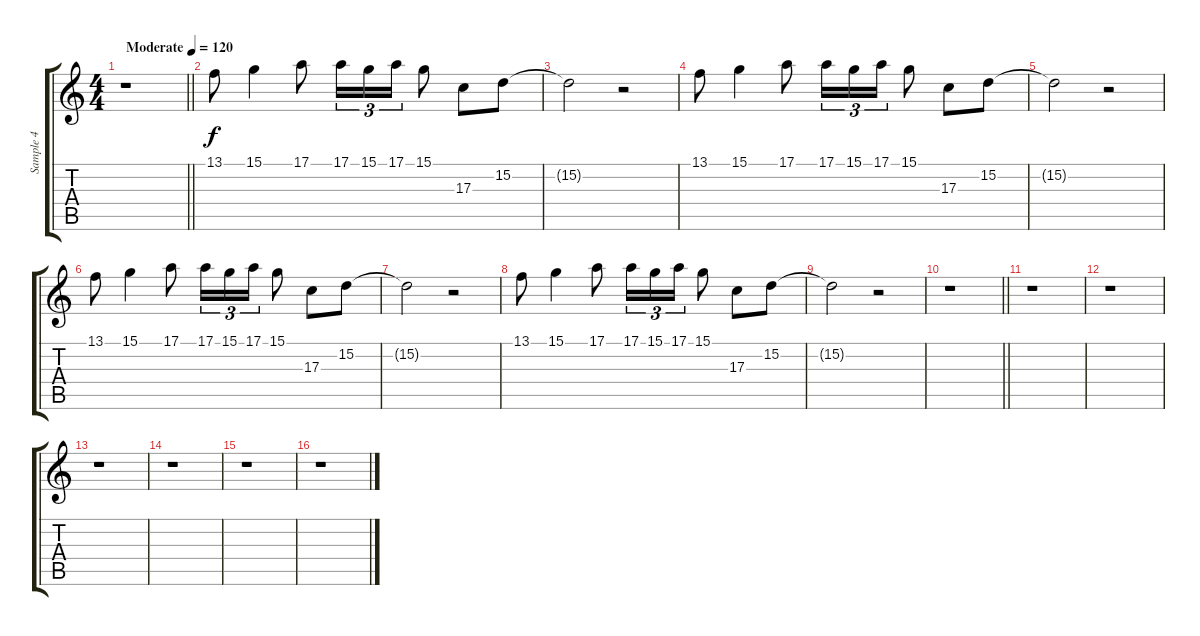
\track ("Sample 4" "Sample 4") {instrument lead1square}
\staff {score tabs}
\tuning (E4 B3 G3 D3 A2 E2) {hide}
\ts (4 4)
\tempo (120 "Moderate")
\clef g2
\barLineRight lightlight
\ks c
r.1{dy f instrument lead1square} |
\section ("" " ")
13.1.8 15.1.4 17.1.8 17.1.16{tu (3 2)} 15.1.16{tu (3 2)} 17.1.16{tu (3 2)} 15.1.8 17.3.8 15.2.8 |
15.2{t}.2 r.2 |
13.1.8 15.1.4 17.1.8 17.1.16{tu (3 2)} 15.1.16{tu (3 2)} 17.1.16{tu (3 2)} 15.1.8 17.3.8 15.2.8 |
15.2{t}.2 r.2 |
13.1.8 15.1.4 17.1.8 17.1.16{tu (3 2)} 15.1.16{tu (3 2)} 17.1.16{tu (3 2)} 15.1.8 17.3.8 15.2.8 |
15.2{t}.2 r.2 |
13.1.8 15.1.4 17.1.8 17.1.16{tu (3 2)} 15.1.16{tu (3 2)} 17.1.16{tu (3 2)} 15.1.8 17.3.8 15.2.8 |
15.2{t}.2 r.2 |
\barLineRight lightlight
r.1 |
\section ("" " ")
r.1 |
r.1 |
r.1 |
r.1 |
r.1 |
r.1
